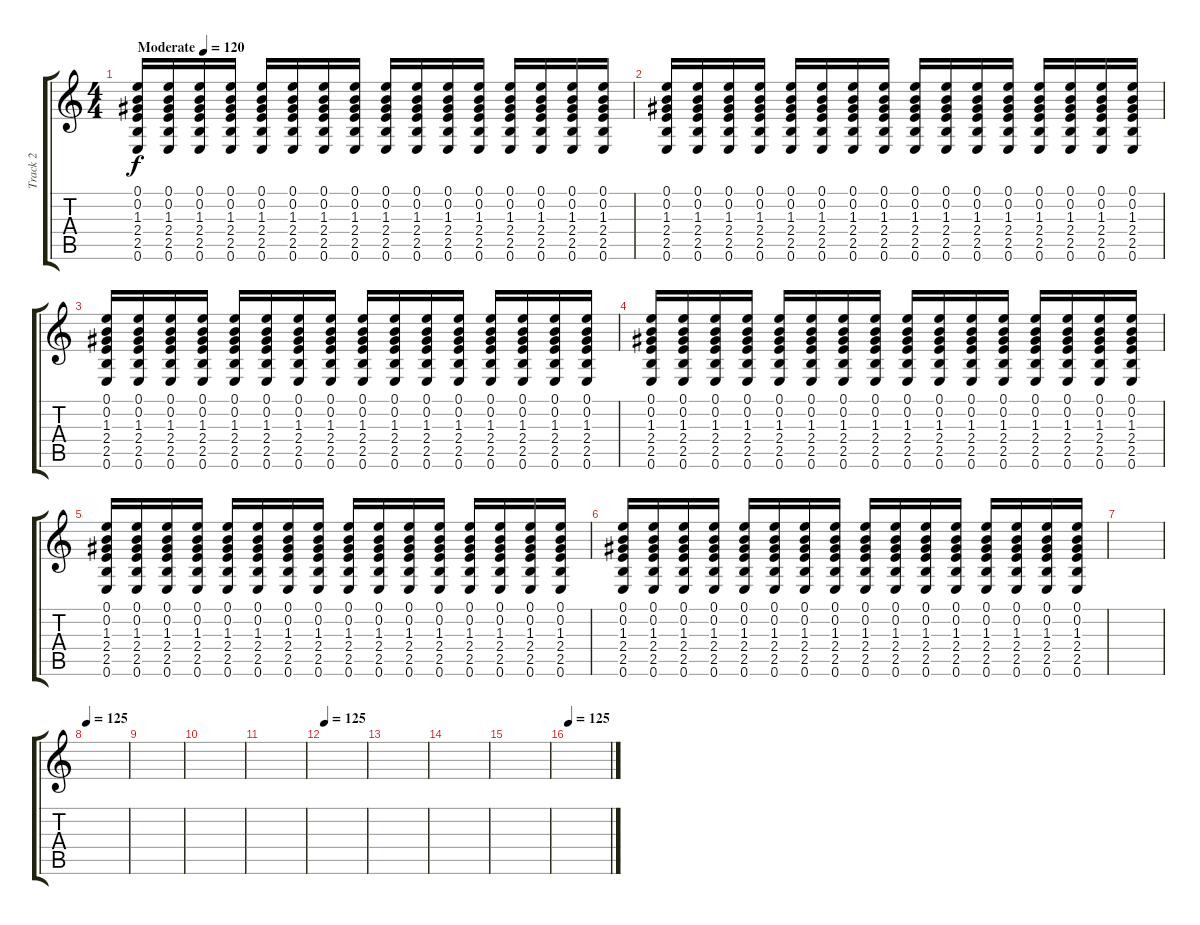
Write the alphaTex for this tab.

\track ("Track 2" "Track 2") {instrument acousticguitarsteel}
\staff {score tabs}
\tuning (E4 B3 G3 D3 A2 E2) {hide}
\ts (4 4)
\tempo (120 "Moderate")
\clef g2
\ks c
(0.1 0.2 1.3 2.4 2.5 0.6).16{dy f instrument acousticguitarsteel} (0.1 0.2 1.3 2.4 2.5 0.6).16 (0.1 0.2 1.3 2.4 2.5 0.6).16 (0.1 0.2 1.3 2.4 2.5 0.6).16 (0.1 0.2 1.3 2.4 2.5 0.6).16 (0.1 0.2 1.3 2.4 2.5 0.6).16 (0.1 0.2 1.3 2.4 2.5 0.6).16 (0.1 0.2 1.3 2.4 2.5 0.6).16 (0.1 0.2 1.3 2.4 2.5 0.6).16 (0.1 0.2 1.3 2.4 2.5 0.6).16 (0.1 0.2 1.3 2.4 2.5 0.6).16 (0.1 0.2 1.3 2.4 2.5 0.6).16 (0.1 0.2 1.3 2.4 2.5 0.6).16 (0.1 0.2 1.3 2.4 2.5 0.6).16 (0.1 0.2 1.3 2.4 2.5 0.6).16 (0.1 0.2 1.3 2.4 2.5 0.6).16 |
(0.1 0.2 1.3 2.4 2.5 0.6).16 (0.1 0.2 1.3 2.4 2.5 0.6).16 (0.1 0.2 1.3 2.4 2.5 0.6).16 (0.1 0.2 1.3 2.4 2.5 0.6).16 (0.1 0.2 1.3 2.4 2.5 0.6).16 (0.1 0.2 1.3 2.4 2.5 0.6).16 (0.1 0.2 1.3 2.4 2.5 0.6).16 (0.1 0.2 1.3 2.4 2.5 0.6).16 (0.1 0.2 1.3 2.4 2.5 0.6).16 (0.1 0.2 1.3 2.4 2.5 0.6).16 (0.1 0.2 1.3 2.4 2.5 0.6).16 (0.1 0.2 1.3 2.4 2.5 0.6).16 (0.1 0.2 1.3 2.4 2.5 0.6).16 (0.1 0.2 1.3 2.4 2.5 0.6).16 (0.1 0.2 1.3 2.4 2.5 0.6).16 (0.1 0.2 1.3 2.4 2.5 0.6).16 |
(0.1 0.2 1.3 2.4 2.5 0.6).16 (0.1 0.2 1.3 2.4 2.5 0.6).16 (0.1 0.2 1.3 2.4 2.5 0.6).16 (0.1 0.2 1.3 2.4 2.5 0.6).16 (0.1 0.2 1.3 2.4 2.5 0.6).16 (0.1 0.2 1.3 2.4 2.5 0.6).16 (0.1 0.2 1.3 2.4 2.5 0.6).16 (0.1 0.2 1.3 2.4 2.5 0.6).16 (0.1 0.2 1.3 2.4 2.5 0.6).16 (0.1 0.2 1.3 2.4 2.5 0.6).16 (0.1 0.2 1.3 2.4 2.5 0.6).16 (0.1 0.2 1.3 2.4 2.5 0.6).16 (0.1 0.2 1.3 2.4 2.5 0.6).16 (0.1 0.2 1.3 2.4 2.5 0.6).16 (0.1 0.2 1.3 2.4 2.5 0.6).16 (0.1 0.2 1.3 2.4 2.5 0.6).16 |
(0.1 0.2 1.3 2.4 2.5 0.6).16 (0.1 0.2 1.3 2.4 2.5 0.6).16 (0.1 0.2 1.3 2.4 2.5 0.6).16 (0.1 0.2 1.3 2.4 2.5 0.6).16 (0.1 0.2 1.3 2.4 2.5 0.6).16 (0.1 0.2 1.3 2.4 2.5 0.6).16 (0.1 0.2 1.3 2.4 2.5 0.6).16 (0.1 0.2 1.3 2.4 2.5 0.6).16 (0.1 0.2 1.3 2.4 2.5 0.6).16 (0.1 0.2 1.3 2.4 2.5 0.6).16 (0.1 0.2 1.3 2.4 2.5 0.6).16 (0.1 0.2 1.3 2.4 2.5 0.6).16 (0.1 0.2 1.3 2.4 2.5 0.6).16 (0.1 0.2 1.3 2.4 2.5 0.6).16 (0.1 0.2 1.3 2.4 2.5 0.6).16 (0.1 0.2 1.3 2.4 2.5 0.6).16 |
(0.1 0.2 1.3 2.4 2.5 0.6).16 (0.1 0.2 1.3 2.4 2.5 0.6).16 (0.1 0.2 1.3 2.4 2.5 0.6).16 (0.1 0.2 1.3 2.4 2.5 0.6).16 (0.1 0.2 1.3 2.4 2.5 0.6).16 (0.1 0.2 1.3 2.4 2.5 0.6).16 (0.1 0.2 1.3 2.4 2.5 0.6).16 (0.1 0.2 1.3 2.4 2.5 0.6).16 (0.1 0.2 1.3 2.4 2.5 0.6).16 (0.1 0.2 1.3 2.4 2.5 0.6).16 (0.1 0.2 1.3 2.4 2.5 0.6).16 (0.1 0.2 1.3 2.4 2.5 0.6).16 (0.1 0.2 1.3 2.4 2.5 0.6).16 (0.1 0.2 1.3 2.4 2.5 0.6).16 (0.1 0.2 1.3 2.4 2.5 0.6).16 (0.1 0.2 1.3 2.4 2.5 0.6).16 |
(0.1 0.2 1.3 2.4 2.5 0.6).16 (0.1 0.2 1.3 2.4 2.5 0.6).16 (0.1 0.2 1.3 2.4 2.5 0.6).16 (0.1 0.2 1.3 2.4 2.5 0.6).16 (0.1 0.2 1.3 2.4 2.5 0.6).16 (0.1 0.2 1.3 2.4 2.5 0.6).16 (0.1 0.2 1.3 2.4 2.5 0.6).16 (0.1 0.2 1.3 2.4 2.5 0.6).16 (0.1 0.2 1.3 2.4 2.5 0.6).16 (0.1 0.2 1.3 2.4 2.5 0.6).16 (0.1 0.2 1.3 2.4 2.5 0.6).16 (0.1 0.2 1.3 2.4 2.5 0.6).16 (0.1 0.2 1.3 2.4 2.5 0.6).16 (0.1 0.2 1.3 2.4 2.5 0.6).16 (0.1 0.2 1.3 2.4 2.5 0.6).16 (0.1 0.2 1.3 2.4 2.5 0.6).16 |
|
\tempo 125
|
|
|
|
\tempo 125
|
|
|
|
\tempo 125
